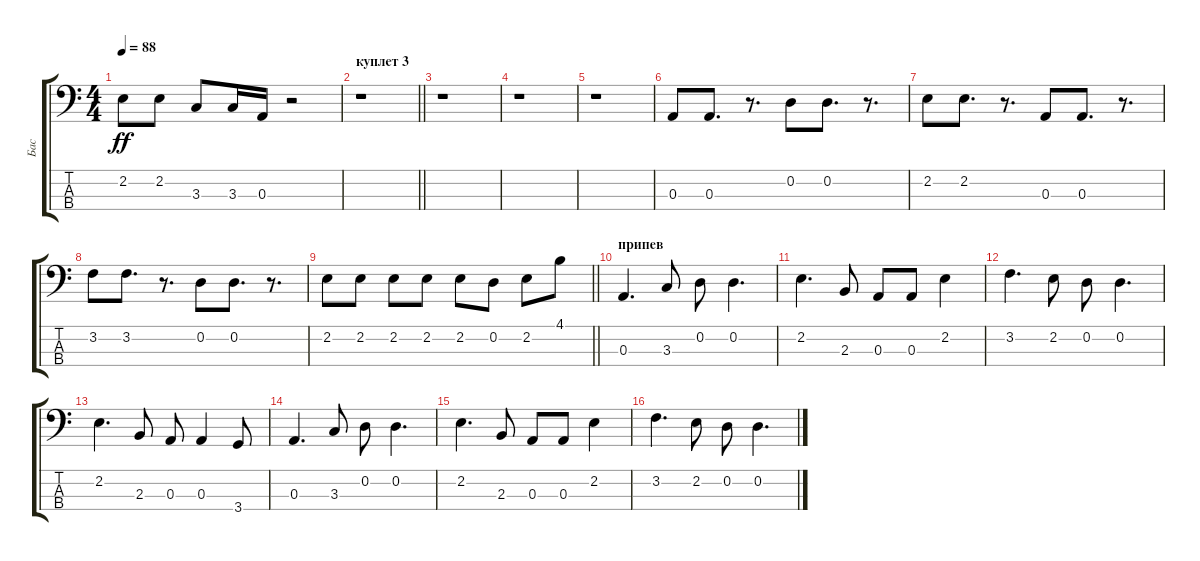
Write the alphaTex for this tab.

\track ("Бас" "Бас") {instrument electricbassfinger}
\staff {score tabs}
\tuning (G2 D2 A1 E1) {hide}
\ts (4 4)
\tempo 88
\clef f4
\ks c
2.2.8{dy ff} 2.2.8 3.3.8 3.3.16 0.3.16 r.2 |
\section ("" "куплет 3")
\barLineRight lightlight
r.1 |
r.1 |
r.1 |
r.1 |
0.3.8 0.3.8{d} r.8{d} 0.2.8 0.2.8{d} r.8{d} |
2.2.8 2.2.8{d} r.8{d} 0.3.8 0.3.8{d} r.8{d} |
3.2.8 3.2.8{d} r.8{d} 0.2.8 0.2.8{d} r.8{d} |
\barLineRight lightlight
2.2.8 2.2.8 2.2.8 2.2.8 2.2.8 0.2.8 2.2.8 4.1.8 |
\section ("" "припев")
0.3.4{d} 3.3.8 0.2.8 0.2.4{d} |
2.2.4{d} 2.3.8 0.3.8 0.3.8 2.2.4 |
3.2.4{d} 2.2.8 0.2.8 0.2.4{d} |
2.2.4{d} 2.3.8 0.3.8 0.3.4 3.4.8 |
0.3.4{d} 3.3.8 0.2.8 0.2.4{d} |
2.2.4{d} 2.3.8 0.3.8 0.3.8 2.2.4 |
3.2.4{d} 2.2.8 0.2.8 0.2.4{d}
